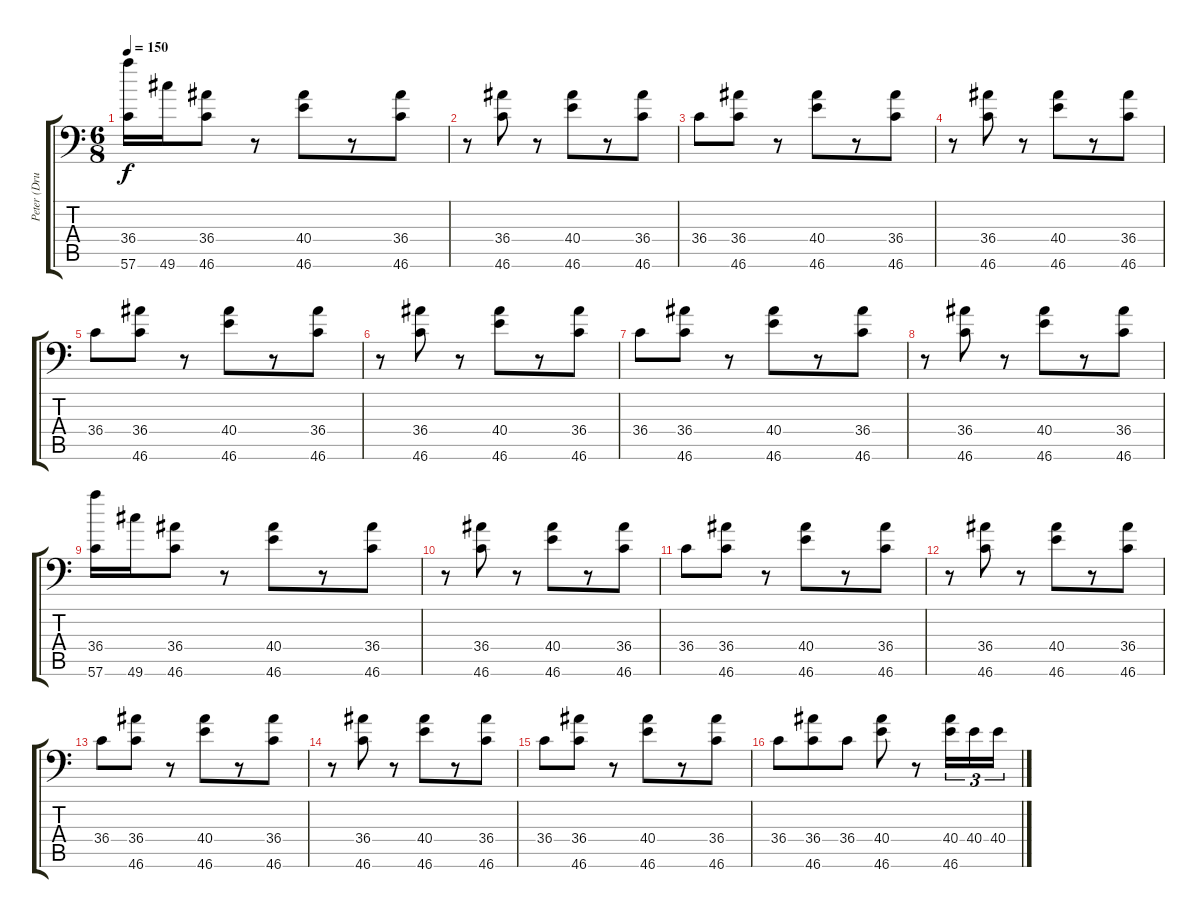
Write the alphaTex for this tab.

\track ("Peter (Drums)" "Peter (Dru") {instrument acousticgrandpiano}
\staff {score tabs}
\tuning (C-1 C-1 C-1 C-1 C-1 C-1) {hide}
\ts (6 8)
\tempo 150
\clef f4
\ks c
(36.4 57.6).16{dy f} 49.6.16 (36.4 46.6).8 r.8 (40.4 46.6).8 r.8 (36.4 46.6).8 |
r.8 (36.4 46.6).8 r.8 (40.4 46.6).8 r.8 (36.4 46.6).8 |
36.4.8 (36.4 46.6).8 r.8 (40.4 46.6).8 r.8 (36.4 46.6).8 |
r.8 (36.4 46.6).8 r.8 (40.4 46.6).8 r.8 (36.4 46.6).8 |
36.4.8 (36.4 46.6).8 r.8 (40.4 46.6).8 r.8 (36.4 46.6).8 |
r.8 (36.4 46.6).8 r.8 (40.4 46.6).8 r.8 (36.4 46.6).8 |
36.4.8 (36.4 46.6).8 r.8 (40.4 46.6).8 r.8 (36.4 46.6).8 |
r.8 (36.4 46.6).8 r.8 (40.4 46.6).8 r.8 (36.4 46.6).8 |
(36.4 57.6).16 49.6.16 (36.4 46.6).8 r.8 (40.4 46.6).8 r.8 (36.4 46.6).8 |
r.8 (36.4 46.6).8 r.8 (40.4 46.6).8 r.8 (36.4 46.6).8 |
36.4.8 (36.4 46.6).8 r.8 (40.4 46.6).8 r.8 (36.4 46.6).8 |
r.8 (36.4 46.6).8 r.8 (40.4 46.6).8 r.8 (36.4 46.6).8 |
36.4.8 (36.4 46.6).8 r.8 (40.4 46.6).8 r.8 (36.4 46.6).8 |
r.8 (36.4 46.6).8 r.8 (40.4 46.6).8 r.8 (36.4 46.6).8 |
36.4.8 (36.4 46.6).8 r.8 (40.4 46.6).8 r.8 (36.4 46.6).8 |
36.4.8 (36.4 46.6).8 36.4.8 (40.4 46.6).8 r.8 (40.4 46.6).16{tu (3 2)} 40.4.16{tu (3 2)} 40.4.16{tu (3 2)}
